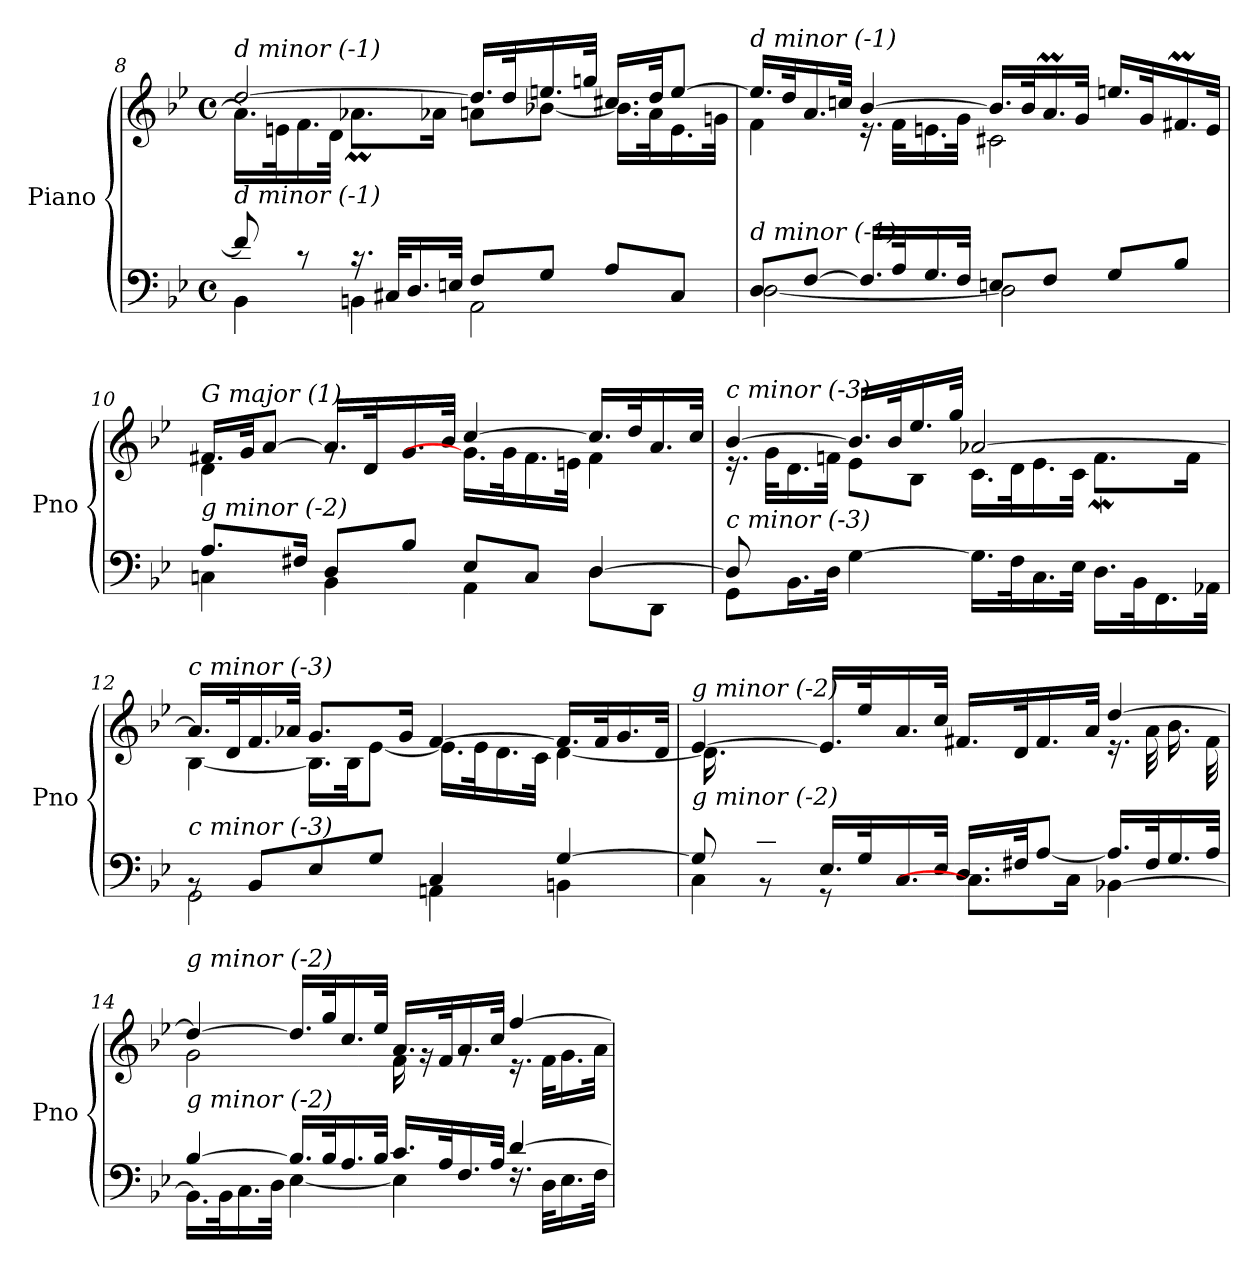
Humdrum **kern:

**kern	**kern
*part1	*part1
*staff2	*staff1
*I"Piano	*
*I'Pno	*
!!LO:LB:g=z
*clefF4	*clefG2
*k[b-e-]	*k[b-e-]
*M4/4	*M4/4
*met(c)	*met(c)
=8	=8
*^	*^
!	!	!LO:TX:i:t=d minor (-1)	!
!LO:TX:i:t=d minor (-1)	!	!	!
8f/]	4BB-\	[2dd/	16.a\LL]
.	.	.	32en\K
8r	.	.	16.f\
.	.	.	32d\JJk
16.r	4BBn\	.	8.a-XMi\L
32C#X/KLL	.	.	.
16.D/	.	.	.
.	.	.	16a-Xi\Jk
32En/JJk	.	.	.
8F/L	2AA\	16.dd/LL]	8a\L
.	.	32dd/K	.
8G/J	.	16.een/	[8b-X\J
.	.	32ggn/JJk	.
8A/L	.	16.cc#X/LL	16.b-\LL]
.	.	32dd/JK	32a\K
8C#/J	.	[8ee/J	16.e\
.	.	.	32gn\JJk
!!LO:PB:g=z	!!
=9	=9	=9	=9
!	!	!LO:TX:i:t=d minor (-1)	!
!LO:TX:i:t=d minor (-1)	!	!	!
8D/L	[2D\	16.ee/LL]	4f\
.	.	32dd/K	.
[8F/J	.	16.a/	.
.	.	32ccn/JJk	.
16.F/LL]	.	[4b-/	16.r
32A/K	.	.	32f\KLL
16.G/	.	.	16.en\
32F/JJk	.	.	32g\JJk
8En/L	2D\]	16.b-/LL]	2c#X\
.	.	32b-/K	.
8F/J	.	16.am/	.
.	.	32g/JJk	.
8G/L	.	16.een/LL	.
.	.	32g/K	.
8B-/J	.	16.f#Xm/	.
.	.	32e/JJk	.
=10	=10	=10	=10
!	!	!LO:TX:i:t=G major (1)	!
!LO:TX:i:t=g minor (-2)	!	!	!
8.A/L	4Cn\	16.f#X/LL	4d\
.	.	32g/JK	.
.	.	[8a/J	.
16F#X/Jk	.	.	.
8D/L	4BB-\	16.a/LL]	8rg
.	.	32d/K	.
8B-/J	.	16.g/	[8g\yy
.	.	32b-/JJk	.
8E-/L	4AA\	[4cc/	16.g\LL]
.	.	.	32g\K
8C/J	.	.	16.f#\
.	.	.	32en\JJk
[4D/	8D\L	16.cc/LL]	4f#\
.	.	32dd/K	.
.	8DD\J	16.a/	.
.	.	32cc/JJk	.
!!LO:PB:g=z
=11	=11	=11	=11
*	*	*	*^
!	!	!LO:TX:i:t=c minor (-3)	!	!
!LO:TX:i:t=c minor (-3)	!	!	!	!
8D/]	8GG\L	[4b-/	16.r	4ryy
.	.	.	32g\KLL	.
8ryy	16.BB-\L	.	16.d\	.
.	32D\JJk	.	32fn\JJk	.
[4G\	2.ryy	16.b-/LL]	8e-\L	2.ryy
.	.	32b-/K	.	.
.	.	16.ee-/	8B-\J	.
.	.	32gg/JJk	.	.
16.G\LL]	.	[2a-X/	16.c\LL	.
32F\K	.	.	32d\K	.
16.C\	.	.	16.e-\	.
32E-\JJk	.	.	32c\JJk	.
16.D\LL	.	.	8.fW\L	.
32BB-\K	.	.	.	.
16.FF\	.	.	.	.
.	.	.	16f\Jk	.
32AA-X\JJk	.	.	.	.
*	*	*	*v	*v
=12	=12	=12	=12
!	!	!LO:TX:i:t=c minor (-3)	!
!LO:TX:i:t=c minor (-3)	!	!	!
8rBB	2GG\	16.a-/LL]	[4B-\
.	.	32d/K	.
8BB-/L	.	16.f/	.
.	.	32a-X/JJk	.
8E-/	.	8.g/L	16.B-\LL]
.	.	.	32B-\JK
8G/J	.	.	[8e-\J
.	.	16g/Jk	.
4C/	4AAn\	[4f/	16.e-\LL]
.	.	.	32e-\K
.	.	.	16.d\
.	.	.	32c\JJk
[4G/	4BBn\	16.f/LL]	[4d\
.	.	32f/K	.
.	.	16.g/	.
.	.	32d/JJk	.
!!LO:LB:g=z	!!
=13	=13	=13	=13
*	*^	*	*
!	!	!	!LO:TX:i:t=g minor (-2)	!
!LO:TX:i:t=g minor (-2)	!	!	!	!
16.ryy	8G/]	4C\	[4e-/	16.d\LL]
32Bn/K	.	.	.	8ryy
16.c/	8rBB	.	.	.
32G/JJk	.	.	.	32ryy
2ryy	16.E-/LL	8r	16.e-/LL]	2ryy
.	32G/K	.	32ee-/K	.
.	16.C/	[8C\yy	16.a/	.
.	32E-/JJk	.	32cc/JJk	.
.	16.D/LL	8.C\L]	16.f#X/LL	.
.	32F#X/JK	.	32d/K	.
.	[8A/J	.	16.f#/	.
.	.	16C\Jk	.	.
.	.	.	32a/JJk	.
4ryy	16.A/LL]	[4BB-X\	[4dd/	16.r
.	32F#/K	.	.	32a\KLL
.	16.G/	.	.	16.b-\
.	32A/JJk	.	.	32f#\JJk
*	*v	*v	*	*
=14	=14	=14	=14
!	!	!LO:TX:i:t=g minor (-2)	!
!LO:TX:i:t=g minor (-2)	!	!	!
[4B-/	16.BB-\LL]	4dd/_	2g\
.	32BB-\K	.	.
.	16.C\	.	.
.	32D\JJk	.	.
16.B-/LL]	[4E-\	16.dd/LL]	.
32B-/K	.	32gg/K	.
16.A/	.	16.cc/	.
32B-/JJk	.	32ee-/JJk	.
16.c/LL	4E-\]	16.a/LL	16f\
.	.	.	16rg
32A/K	.	32f/K	.
16.F/	.	16.a/	8rg
32A/JJk	.	32cc/JJk	.
[4d/	16.rF	[4ff/	16.r
.	32D\KLL	.	32f\KLL
.	16.E-\	.	16.g\
.	32F\JJk	.	32a\JJk
*v	*v	*	*
*	*v	*v
=	=
*-	*-
